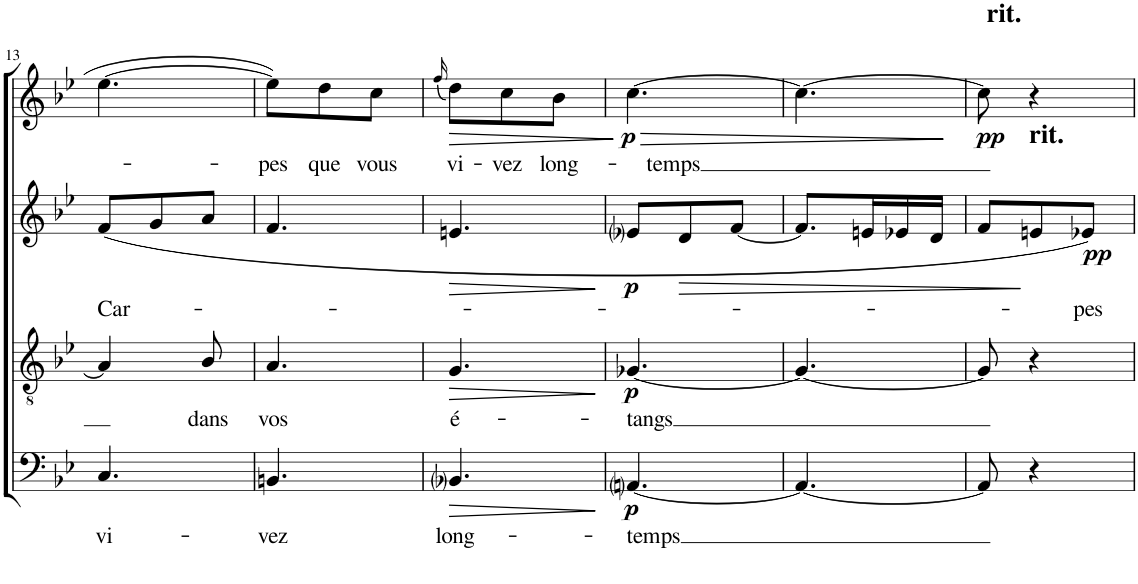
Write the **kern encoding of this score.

**kern	**text	**dynam	**kern	**text	**dynam	**kern	**text	**dynam	**kern	**text	**dynam
*part4	*part4	*part4	*part3	*part3	*part3	*part2	*part2	*part2	*part1	*part1	*part1
*staff4	*staff4	*staff4	*staff3	*staff3	*staff3	*staff2	*staff2	*staff2	*staff1	*staff1	*staff1
*I"Bass	*	*	*I"Tenor	*	*	*I"Alto	*	*	*I"Soprano	*	*
!!LO:PB:g=z
*clefF4	*	*	*clefGv2	*	*	*clefG2	*	*	*clefG2	*	*
*k[b-e-]	*	*	*k[b-e-]	*	*	*k[b-e-]	*	*	*k[b-e-]	*	*
*M3/8	*	*	*M3/8	*	*	*M3/8	*	*	*M3/8	*	*
=13	=13	=13	=13	=13	=13	=13	=13	=13	=13	=13	=13
!	!LO:LY:b	!	!	!	!	!	!LO:LY:b	!	!	!	!
4.C/	vi-	.	4A/]	.	.	(8f/L	Car-	.	[4.ee-\	.	.
.	.	.	.	.	.	8g/	.	.	.	.	.
!	!	!	!	!LO:LY:b	!	!	!	!	!	!	!
.	.	.	8B-/	dans	.	8a/J	.	.	.	.	.
=14	=14	=14	=14	=14	=14	=14	=14	=14	=14	=14	=14
!	!LO:LY:b	!	!	!LO:LY:b	!	!	!	!	!	!LO:LY:b	!
4.BBn/	-vez	.	4.A/	vos	.	4.f/	.	.	8ee-\L]	-pes	.
!	!	!	!	!	!	!	!	!	!	!LO:LY:b	!
.	.	.	.	.	.	.	.	.	8dd\	que	.
!	!	!	!	!	!	!	!	!	!	!LO:LY:b	!
.	.	.	.	.	.	.	.	.	8cc\J	vous	.
=15	=15	=15	=15	=15	=15	=15	=15	=15	=15	=15	=15
.	.	.	.	.	.	.	.	.	(16qff/	.	.
!	!LO:LY:b	!LO:HP:b	!	!LO:LY:b	!LO:HP:b	!	!	!LO:HP:b	!	!LO:LY:b	!
4.BB-i/	long-	>	4.G/	é-	>	4.en/	.	>	8dd\L)	vi-	.
!	!	!	!	!	!	!	!	!	!	!LO:LY:b	!
.	.	.	.	.	.	.	.	.	8cc\	-vez	.
!	!	!	!	!	!	!	!	!	!	!LO:LY:b	!
.	.	.	.	.	.	.	.	.	8b-\J	long-	.
.	.	]	.	.	]	.	.	]	.	.	.
=16	=16	=16	=16	=16	=16	=16	=16	=16	=16	=16	=16
!	!LO:LY:b	!LO:DY:b	!	!LO:LY:b	!LO:DY:b	!	!	!LO:DY:b	!	!LO:LY:b	!LO:HP:b
!	!	!	!	!	!	!	!	!	!	!	!LO:DY:n=1:b
[4.AAni/	-temps	p	[4.G-X/	-tangs	p	8e-i/L	.	p	[4.cc\	-temps	> p
!	!	!	!	!	!	!	!	!LO:HP:b	!	!	!
.	.	.	.	.	.	8d/	.	>	.	.	.
.	.	.	.	.	.	[8f/J	.	.	.	.	.
=17	=17	=17	=17	=17	=17	=17	=17	=17	=17	=17	=17
4.AA/_	.	.	4.G-/_	.	.	8.f/L]	.	.	4.cc\_	.	.
.	.	.	.	.	.	16en/L	.	.	.	.	.
.	.	.	.	.	.	16e-X/	.	.	.	.	.
.	.	.	.	.	.	16d/JJ	.	.	.	.	.
.	.	.	.	.	.	.	.	.	.	.	]
=18	=18	=18	=18	=18	=18	=18	=18	=18	=18	=18	=18
!	!	!	!	!	!	!	!	!	!LO:TX:a:B:t=rit.	!	!
!	!	!	!	!	!	!	!	!	!	!	!LO:DY:b
8AA/]	.	.	8G-/]	.	.	8f/L	.	.	8cc\]	.	pp
!	!	!	!	!	!	!LO:TX:a:B:t=rit.	!	!	!	!	!
4r	.	.	4r	.	.	8en/	.	]	4r	.	.
!	!	!	!	!	!	!	!LO:LY:b	!LO:DY:b	!	!	!
.	.	.	.	.	.	8e-X/J)	-pes	pp	.	.	.
=	=	=	=	=	=	=	=	=	=	=	=
*-	*-	*-	*-	*-	*-	*-	*-	*-	*-	*-	*-
